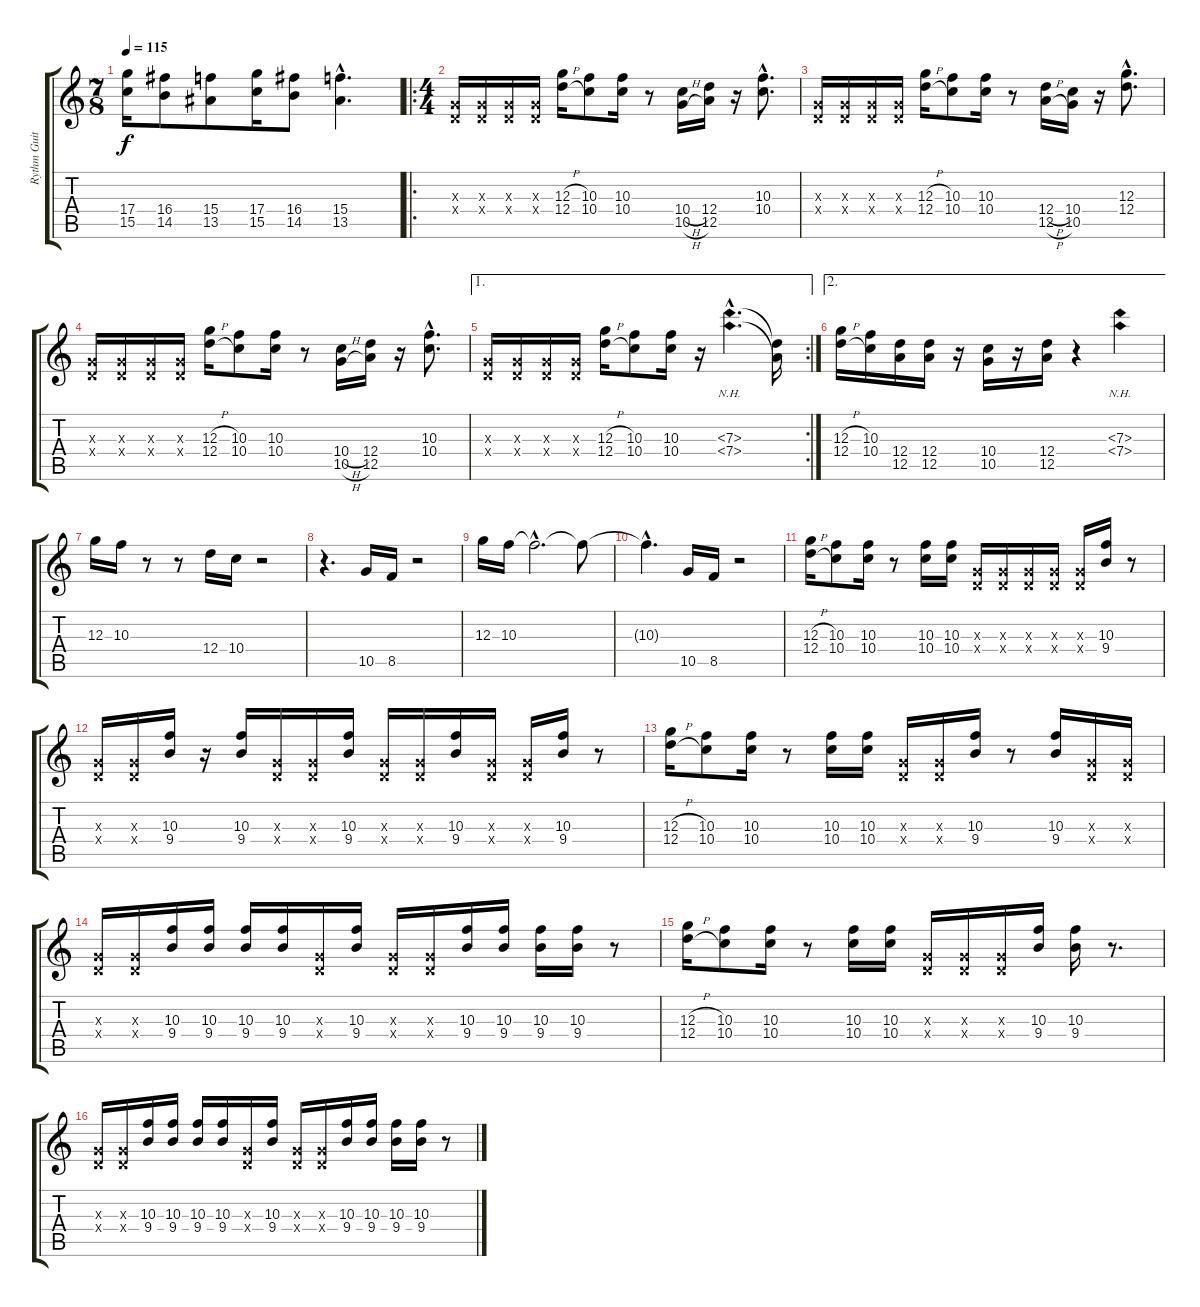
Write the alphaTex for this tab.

\track ("Rythm Guitar" "Rythm Guit") {instrument electricguitarclean}
\staff {score tabs}
\tuning (E4 B3 G3 D3 A2 E2) {hide}
\ts (7 8)
\tempo 115
\clef g2
\ks c
(17.4 15.5).16{dy f} (16.4 14.5).8 (15.4 13.5).8 (17.4 15.5).16 (16.4 14.5).8 (15.4{hac} 13.5{hac}).4{d} |
\ro
\ts (4 4)
(0.3{x} 0.4{x}).16 (0.3{x} 0.4{x}).16 (0.3{x} 0.4{x}).16 (0.3{x} 0.4{x}).16 (12.3{h} 12.4{h}).16 (10.3 10.4).8 (10.3 10.4).16 r.8 (10.4{h} 10.5{h}).16 (12.4 12.5).16 r.16 (10.3{hac} 10.4{hac}).8{d} |
(0.3{x} 0.4{x}).16 (0.3{x} 0.4{x}).16 (0.3{x} 0.4{x}).16 (0.3{x} 0.4{x}).16 (12.3{h} 12.4{h}).16 (10.3 10.4).8 (10.3 10.4).16 r.8 (12.4{h} 12.5{h}).16 (10.4 10.5).16 r.16 (12.3{hac} 12.4{hac}).8{d} |
(0.3{x} 0.4{x}).16 (0.3{x} 0.4{x}).16 (0.3{x} 0.4{x}).16 (0.3{x} 0.4{x}).16 (12.3{h} 12.4{h}).16 (10.3 10.4).8 (10.3 10.4).16 r.8 (10.4{h} 10.5{h}).16 (12.4 12.5).16 r.16 (10.3{hac} 10.4{hac}).8{d} |
\ae 1
\rc 2
(0.3{x} 0.4{x}).16 (0.3{x} 0.4{x}).16 (0.3{x} 0.4{x}).16 (0.3{x} 0.4{x}).16 (12.3{h} 12.4{h}).16 (10.3 10.4).8 (10.3 10.4).16 r.16 (7.3{nh hac} 7.4{nh hac}).4{d} (7.3{t} 7.4{t}).16 |
\ae 2
(12.3{h} 12.4{h}).16 (10.3 10.4).16 (12.4 12.5).16 (12.4 12.5).16 r.16 (10.4 10.5).16 r.16 (12.4 12.5).16 r.4 (7.3{nh} 7.4{nh}).4 |
12.3.16 10.3.16 r.8 r.8 12.4.16 10.4.16 r.2 |
r.4{d} 10.5.16 8.5.16 r.2 |
12.3.16 10.3.16 10.3{hac t}.2{d} 10.3{t}.8 |
10.3{hac t}.4{d} 10.5.16 8.5.16 r.2 |
(12.3{h} 12.4{h}).16 (10.3 10.4).8 (10.3 10.4).16 r.8 (10.3 10.4).16 (10.3 10.4).16 (0.3{x} 0.4{x}).16 (0.3{x} 0.4{x}).16 (0.3{x} 0.4{x}).16 (0.3{x} 0.4{x}).16 (0.3{x} 0.4{x}).16 (10.3 9.4).16 r.8 |
(0.3{x} 0.4{x}).16 (0.3{x} 0.4{x}).16 (10.3 9.4).16 r.16 (10.3 9.4).16 (0.3{x} 0.4{x}).16 (0.3{x} 0.4{x}).16 (10.3 9.4).16 (0.3{x} 0.4{x}).16 (0.3{x} 0.4{x}).16 (10.3 9.4).16 (0.3{x} 0.4{x}).16 (0.3{x} 0.4{x}).16 (10.3 9.4).16 r.8 |
(12.3{h} 12.4{h}).16 (10.3 10.4).8 (10.3 10.4).16 r.8 (10.3 10.4).16 (10.3 10.4).16 (0.3{x} 0.4{x}).16 (0.3{x} 0.4{x}).16 (10.3 9.4).16 r.8 (10.3 9.4).16 (0.3{x} 0.4{x}).16 (0.3{x} 0.4{x}).16 |
(0.3{x} 0.4{x}).16 (0.3{x} 0.4{x}).16 (10.3 9.4).16 (10.3 9.4).16 (10.3 9.4).16 (10.3 9.4).16 (0.3{x} 0.4{x}).16 (10.3 9.4).16 (0.3{x} 0.4{x}).16 (0.3{x} 0.4{x}).16 (10.3 9.4).16 (10.3 9.4).16 (10.3 9.4).16 (10.3 9.4).16 r.8 |
(12.3{h} 12.4{h}).16 (10.3 10.4).8 (10.3 10.4).16 r.8 (10.3 10.4).16 (10.3 10.4).16 (0.3{x} 0.4{x}).16 (0.3{x} 0.4{x}).16 (0.3{x} 0.4{x}).16 (10.3 9.4).16 (10.3 9.4).16 r.8{d} |
(0.3{x} 0.4{x}).16 (0.3{x} 0.4{x}).16 (10.3 9.4).16 (10.3 9.4).16 (10.3 9.4).16 (10.3 9.4).16 (0.3{x} 0.4{x}).16 (10.3 9.4).16 (0.3{x} 0.4{x}).16 (0.3{x} 0.4{x}).16 (10.3 9.4).16 (10.3 9.4).16 (10.3 9.4).16 (10.3 9.4).16 r.8
